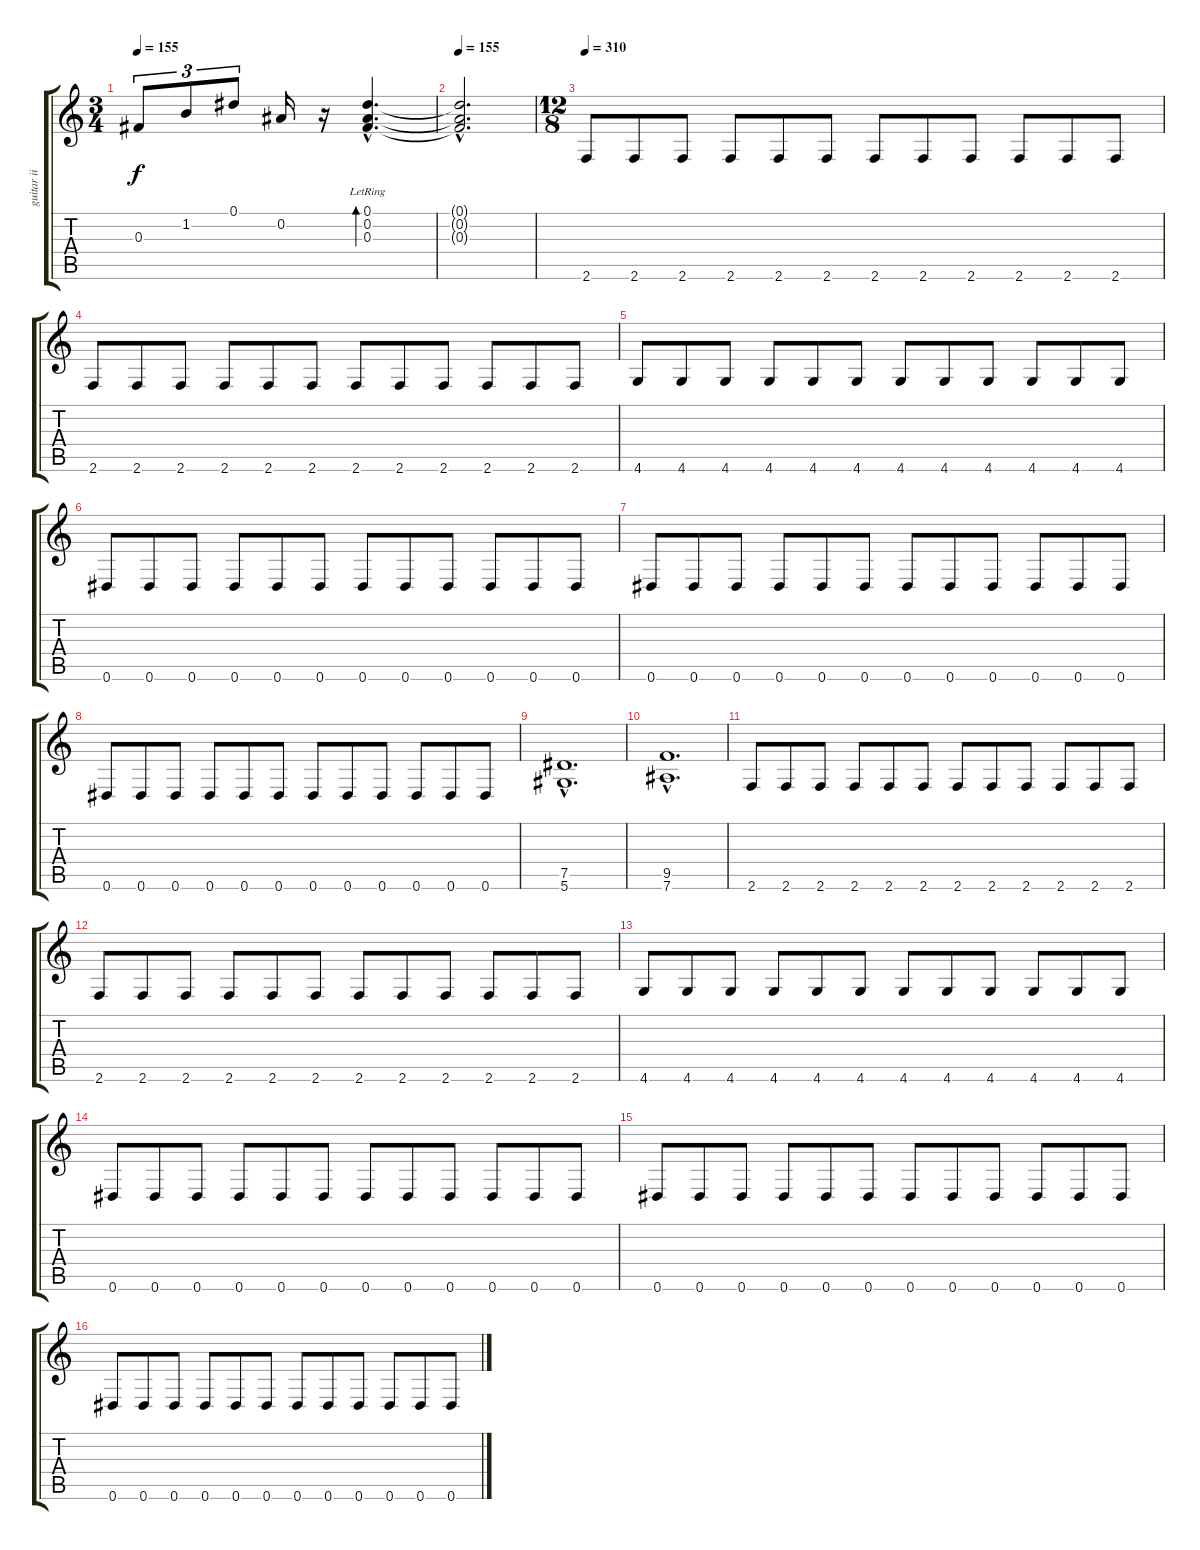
\track ("guitar ii" "guitar ii") {instrument overdrivenguitar}
\staff {score tabs}
\tuning (Eb4 Bb3 Gb3 Db3 Ab2 Eb2) {hide}
\ts (3 4)
\tempo 155
\clef g2
\ks c
0.3.8{tu (3 2) dy f} 1.2.8{tu (3 2)} 0.1.8{tu (3 2)} 0.2.16 r.16 (0.1{hac lr} 0.2{hac lr} 0.3{hac lr}).4{d bd 240} |
\tempo 155
(0.1{hac t} 0.2{hac t} 0.3{hac t}).2{d} |
\ts (12 8)
\tempo 310
2.6.8 2.6.8 2.6.8 2.6.8 2.6.8 2.6.8 2.6.8 2.6.8 2.6.8 2.6.8 2.6.8 2.6.8 |
2.6.8 2.6.8 2.6.8 2.6.8 2.6.8 2.6.8 2.6.8 2.6.8 2.6.8 2.6.8 2.6.8 2.6.8 |
4.6.8 4.6.8 4.6.8 4.6.8 4.6.8 4.6.8 4.6.8 4.6.8 4.6.8 4.6.8 4.6.8 4.6.8 |
0.6.8 0.6.8 0.6.8 0.6.8 0.6.8 0.6.8 0.6.8 0.6.8 0.6.8 0.6.8 0.6.8 0.6.8 |
0.6.8 0.6.8 0.6.8 0.6.8 0.6.8 0.6.8 0.6.8 0.6.8 0.6.8 0.6.8 0.6.8 0.6.8 |
0.6.8 0.6.8 0.6.8 0.6.8 0.6.8 0.6.8 0.6.8 0.6.8 0.6.8 0.6.8 0.6.8 0.6.8 |
(7.5{hac} 5.6{hac}).1{d} |
(9.5{hac} 7.6{hac}).1{d} |
2.6.8 2.6.8 2.6.8 2.6.8 2.6.8 2.6.8 2.6.8 2.6.8 2.6.8 2.6.8 2.6.8 2.6.8 |
2.6.8 2.6.8 2.6.8 2.6.8 2.6.8 2.6.8 2.6.8 2.6.8 2.6.8 2.6.8 2.6.8 2.6.8 |
4.6.8 4.6.8 4.6.8 4.6.8 4.6.8 4.6.8 4.6.8 4.6.8 4.6.8 4.6.8 4.6.8 4.6.8 |
0.6.8 0.6.8 0.6.8 0.6.8 0.6.8 0.6.8 0.6.8 0.6.8 0.6.8 0.6.8 0.6.8 0.6.8 |
0.6.8 0.6.8 0.6.8 0.6.8 0.6.8 0.6.8 0.6.8 0.6.8 0.6.8 0.6.8 0.6.8 0.6.8 |
0.6.8 0.6.8 0.6.8 0.6.8 0.6.8 0.6.8 0.6.8 0.6.8 0.6.8 0.6.8 0.6.8 0.6.8
